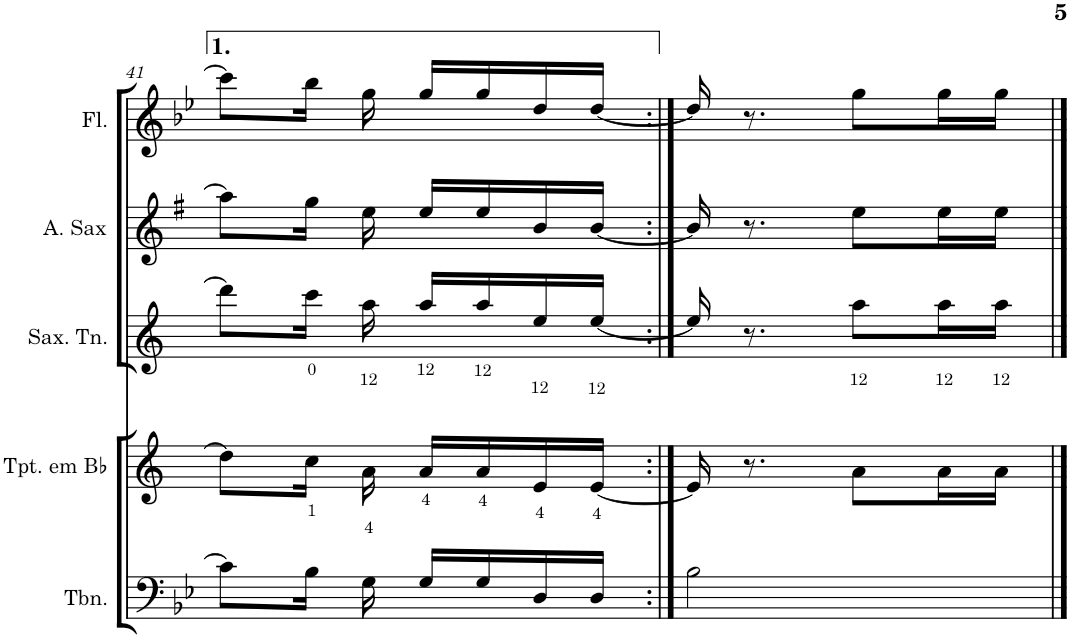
**kern	**kern	**kern	**kern	**kern
*part5	*part4	*part3	*part2	*part1
*staff5	*staff4	*staff3	*staff2	*staff1
*I"Trombone	*I"Trompete em Bb	*I"Saxofone Tenor	*I"Saxofone Alto	*I"Flauta Transversal
*I'Tbn.	*I'Tpt. em Bb	*I'Sax. Tn.	*	*I'Fl.
!!LO:PB:g=z
*clefF4	*clefG2	*clefG2	*clefG2	*clefG2
*	*Trd1c2	*Trd8c14	*Trd5c9	*
*k[b-e-]	*k[]	*k[]	*k[f#]	*k[b-e-]
*M2/4	*M2/4	*M2/4	*M2/4	*M2/4
=41	=41	=41	=41	=41
8c\L]	8dd\L]	8ddd\L]	8aa\L]	8ccc\L]
16B-\Jk	16cc\Jk	16ccc\Jk	16gg\Jk	16bb-\Jk
16G\	16a\	16aa\	16ee\	16gg\
16G/LL	16a/LL	16aa/LL	16ee/LL	16gg/LL
16G/	16a/	16aa/	16ee/	16gg/
16D/	16e/	16ee/	16b/	16dd/
16D/JJ	[16e/JJ	[16ee/JJ	[16b/JJ	[16dd/JJ
=42:|!	=42:|!	=42:|!	=42:|!	=42:|!
2B-\	16e/]	16ee/]	16b/]	16dd/]
.	8.r	8.r	8.r	8.r
.	8a\L	8aa\L	8ee\L	8gg\L
.	16a\L	16aa\L	16ee\L	16gg\L
.	16a\JJ	16aa\JJ	16ee\JJ	16gg\JJ
==	==	==	==	==
*-	*-	*-	*-	*-
